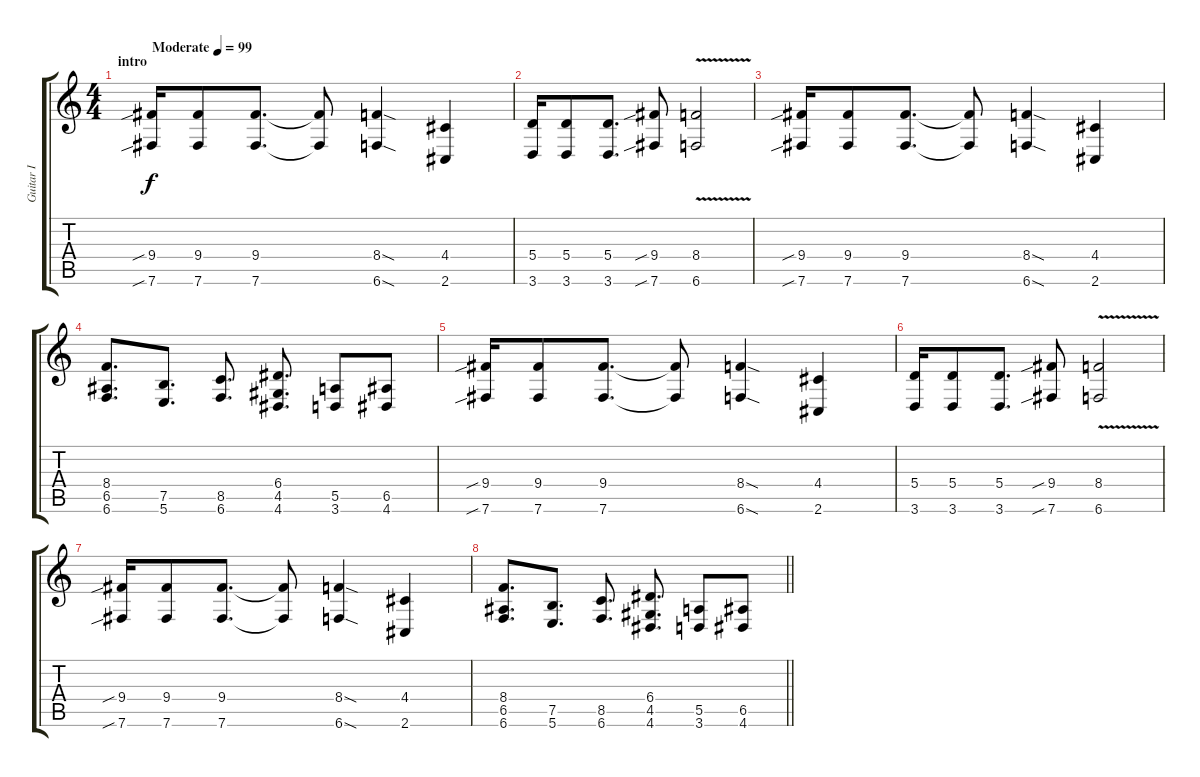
\track ("Guitar I" "Guitar I") {instrument distortionguitar}
\staff {score tabs}
\tuning (B3 Gb3 D3 A2 E2 B1) {hide}
\ts (4 4)
\section ("" "intro")
\tempo (99 "Moderate")
\clef g2
\ks c
(9.4{sib} 7.6{sib}).16{dy f instrument distortionguitar} (9.4 7.6).8 (9.4 7.6).8{d} (9.4{t} 7.6{t}).8 (8.4{sod} 6.6{sod}).4 (4.4 2.6).4 |
(5.4 3.6).16 (5.4 3.6).8 (5.4 3.6).8{d} (9.4{sib} 7.6{sib}).8 (8.4{v} 6.6{v}).2 |
(9.4{sib} 7.6{sib}).16 (9.4 7.6).8 (9.4 7.6).8{d} (9.4{t} 7.6{t}).8 (8.4{sod} 6.6{sod}).4 (4.4 2.6).4 |
(8.4 6.5 6.6).8{d} (7.5 5.6).8{d} (8.5 6.6).8{d} (6.4 4.5 4.6).8{d} (5.5 3.6).8 (6.5 4.6).8 |
(9.4{sib} 7.6{sib}).16 (9.4 7.6).8 (9.4 7.6).8{d} (9.4{t} 7.6{t}).8 (8.4{sod} 6.6{sod}).4 (4.4 2.6).4 |
(5.4 3.6).16 (5.4 3.6).8 (5.4 3.6).8{d} (9.4{sib} 7.6{sib}).8 (8.4{v} 6.6{v}).2 |
(9.4{sib} 7.6{sib}).16 (9.4 7.6).8 (9.4 7.6).8{d} (9.4{t} 7.6{t}).8 (8.4{sod} 6.6{sod}).4 (4.4 2.6).4 |
\barLineRight lightlight
(8.4 6.5 6.6).8{d} (7.5 5.6).8{d} (8.5 6.6).8{d} (6.4 4.5 4.6).8{d} (5.5 3.6).8 (6.5 4.6).8
